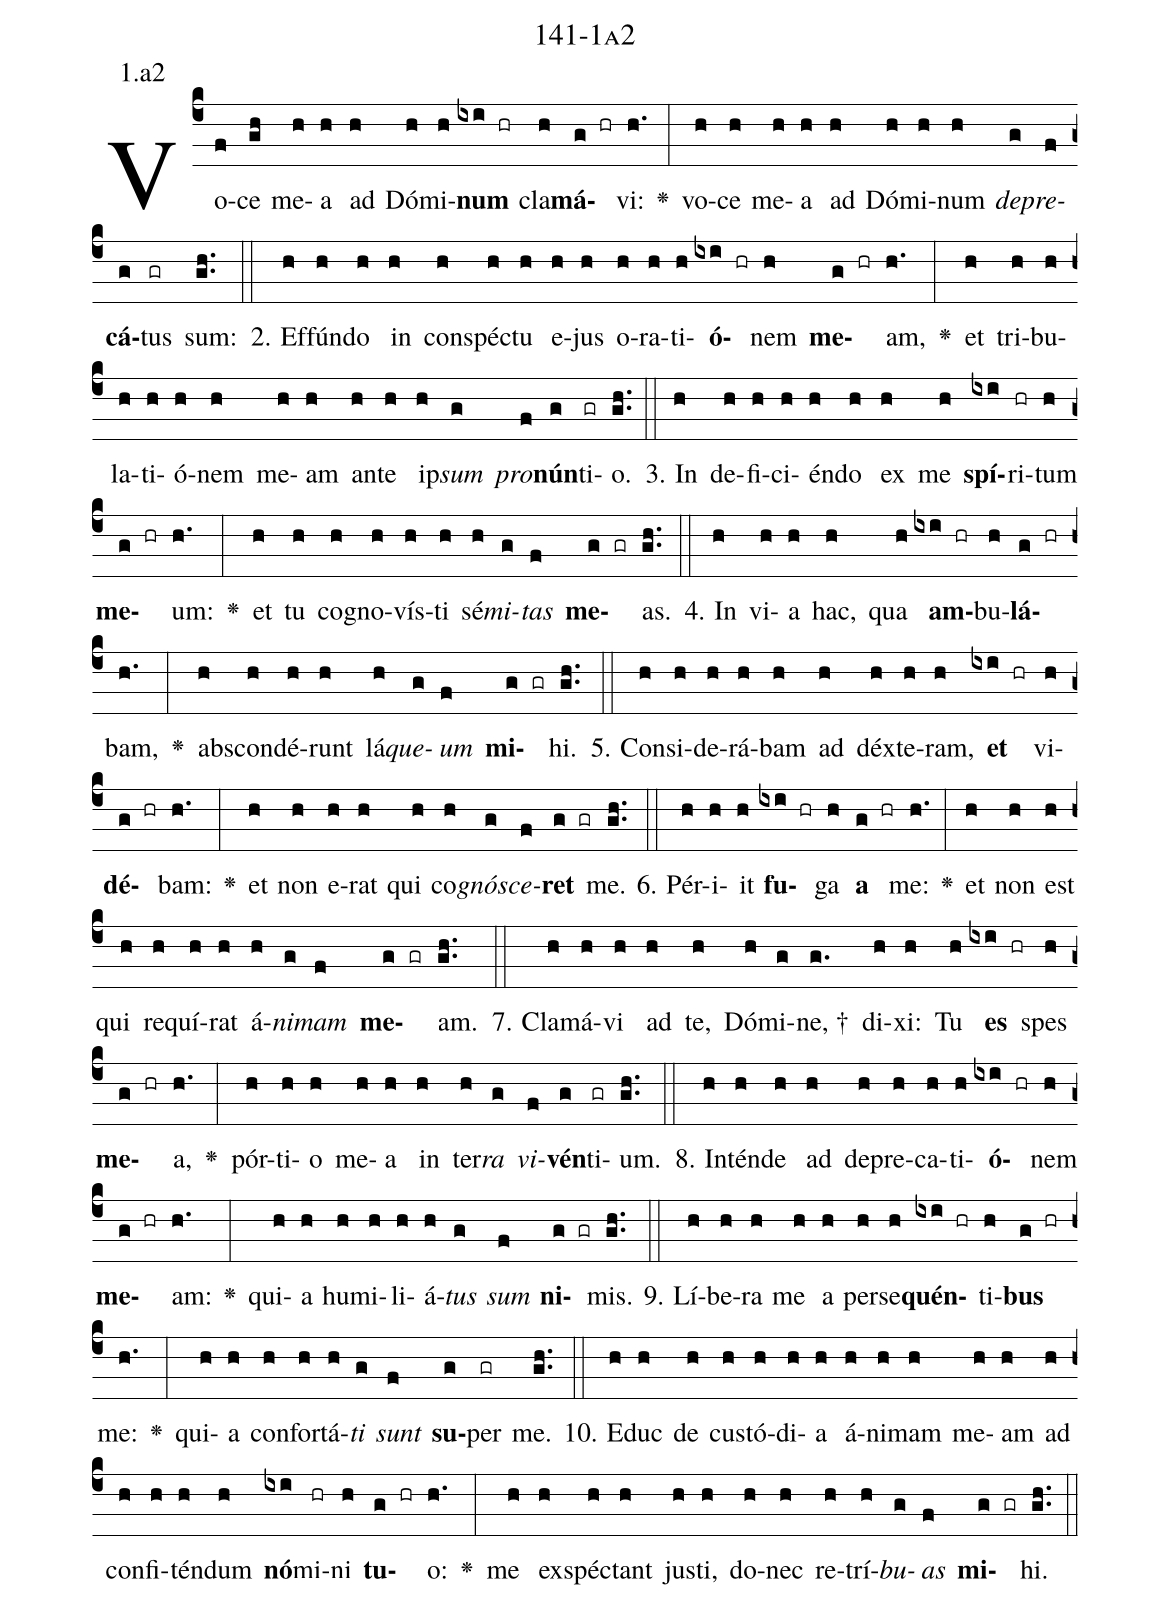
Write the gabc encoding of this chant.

name: 141-1a2;
annotation: 1.a2;
%%
(c4)Vo(f)ce(gh) me(h)a(h) ad(h) Dó(h)mi(h)<b>num</b>(ixi hr) cla(h)<b>má</b>(g hr)vi:(h.) <v>\greheightstar</v>(:) vo(h)ce(h) me(h)a(h) ad(h) Dó(h)mi(h)num(h) <i>de</i>(g)<i>pre</i>(f)<b>cá</b>(g)tus(gr) sum:(gh..) (::)
2. Ef(h)fún(h)do(h) in(h) con(h)spéc(h)tu(h) e(h)jus(h) o(h)ra(h)ti(h)<b>ó</b>(ixi hr)nem(h) <b>me</b>(g hr)am,(h.) <v>\greheightstar</v>(:) et(h) tri(h)bu(h)la(h)ti(h)ó(h)nem(h) me(h)am(h) an(h)te(h) ip(h)<i>sum</i>(g) <i>pro</i>(f)<b>nún</b>(g)ti(gr)o.(gh..) (::)
3. In(h) de(h)fi(h)ci(h)én(h)do(h) ex(h) me(h) <b>spí</b>(ixi)ri(hr)tum(h) <b>me</b>(g hr)um:(h.) <v>\greheightstar</v>(:) et(h) tu(h) co(h)gno(h)vís(h)ti(h) sé(h)<i>mi</i>(g)<i>tas</i>(f) <b>me</b>(g gr)as.(gh..) (::)
4. In(h) vi(h)a(h) hac,(h) qua(h) <b>am</b>(ixi hr)bu(h)<b>lá</b>(g hr)bam,(h.) <v>\greheightstar</v>(:) abs(h)con(h)dé(h)runt(h) lá(h)<i>que</i>(g)<i>um</i>(f) <b>mi</b>(g gr)hi.(gh..) (::)
5. Con(h)si(h)de(h)rá(h)bam(h) ad(h) déx(h)te(h)ram,(h) <b>et</b>(ixi hr) vi(h)<b>dé</b>(g hr)bam:(h.) <v>\greheightstar</v>(:) et(h) non(h) e(h)rat(h) qui(h) co(h)<i>gnó</i>(g)<i>sce</i>(f)<b>ret</b>(g gr) me.(gh..) (::)
6. Pér(h)i(h)it(h) <b>fu</b>(ixi hr)ga(h) <b>a</b>(g hr) me:(h.) <v>\greheightstar</v>(:) et(h) non(h) est(h) qui(h) re(h)quí(h)rat(h) á(h)<i>ni</i>(g)<i>mam</i>(f) <b>me</b>(g gr)am.(gh..) (::)
7. Cla(h)má(h)vi(h) ad(h) te,(h) Dó(h)mi(g)ne, †(g.) di(h)xi:(h) Tu(h) <b>es</b>(ixi hr) spes(h) <b>me</b>(g hr)a,(h.) <v>\greheightstar</v>(:) pór(h)ti(h)o(h) me(h)a(h) in(h) ter(h)<i>ra</i>(g) <i>vi</i>(f)<b>vén</b>(g)ti(gr)um.(gh..) (::)
8. In(h)tén(h)de(h) ad(h) de(h)pre(h)ca(h)ti(h)<b>ó</b>(ixi hr)nem(h) <b>me</b>(g hr)am:(h.) <v>\greheightstar</v>(:) qui(h)a(h) hu(h)mi(h)li(h)á(h)<i>tus</i>(g) <i>sum</i>(f) <b>ni</b>(g gr)mis.(gh..) (::)
9. Lí(h)be(h)ra(h) me(h) a(h) per(h)se(h)<b>quén</b>(ixi hr)ti(h)<b>bus</b>(g hr) me:(h.) <v>\greheightstar</v>(:) qui(h)a(h) con(h)for(h)tá(h)<i>ti</i>(g) <i>sunt</i>(f) <b>su</b>(g)per(gr) me.(gh..) (::)
10. E(h)duc(h) de(h) cus(h)tó(h)di(h)a(h) á(h)ni(h)mam(h) me(h)am(h) ad(h) con(h)fi(h)tén(h)dum(h) <b>nó</b>(ixi)mi(hr)ni(h) <b>tu</b>(g hr)o:(h.) <v>\greheightstar</v>(:) me(h) ex(h)spéc(h)tant(h) jus(h)ti,(h) do(h)nec(h) re(h)trí(h)<i>bu</i>(g)<i>as</i>(f) <b>mi</b>(g gr)hi.(gh..) (::)
